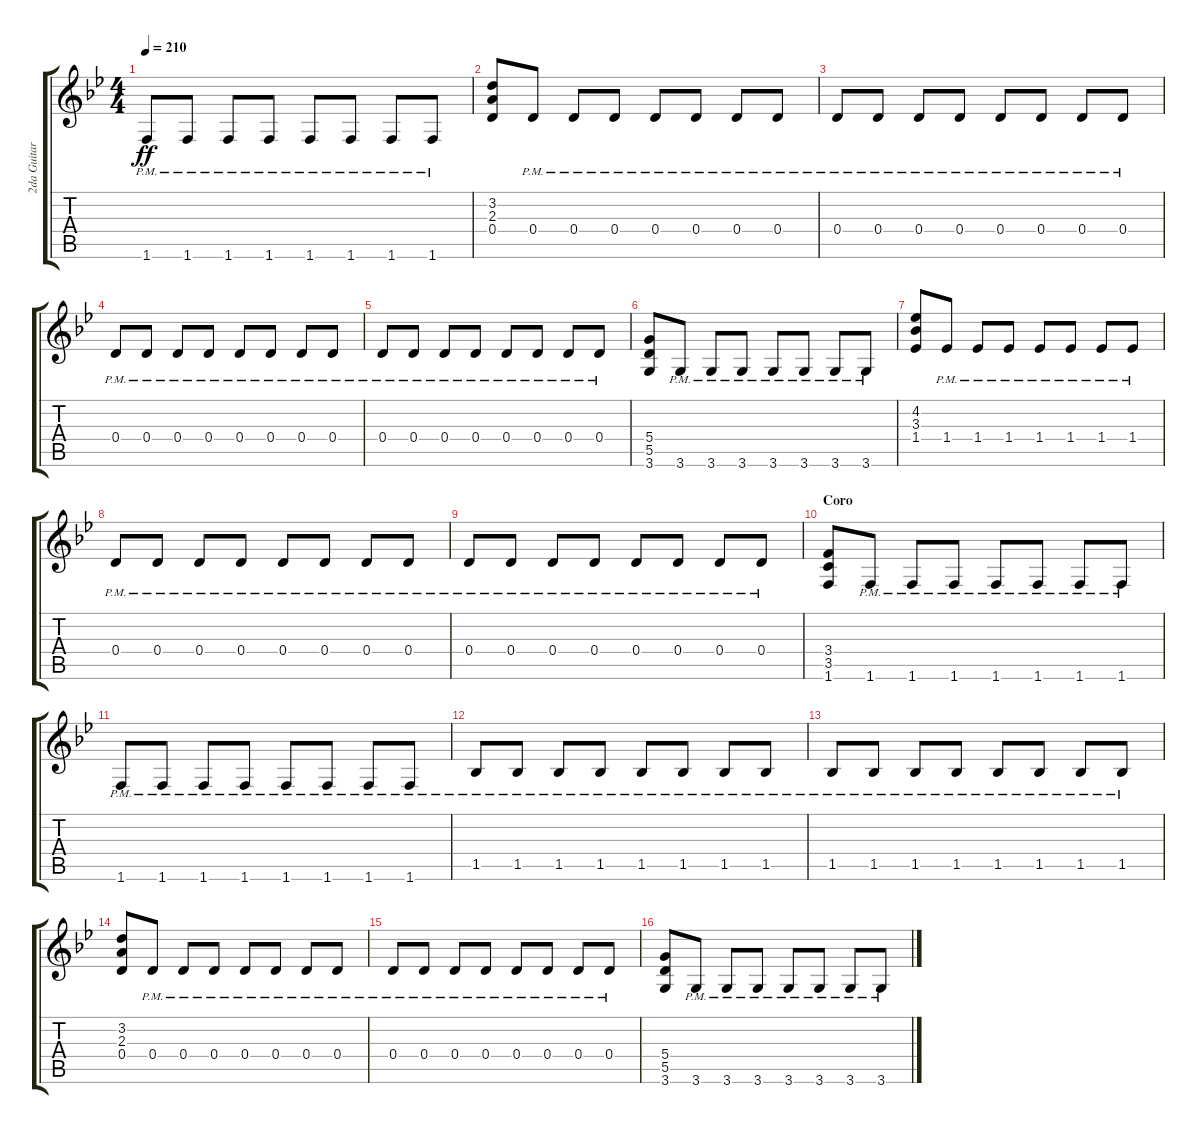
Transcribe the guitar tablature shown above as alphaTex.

\track ("2da Guitarra" "2da Guitar") {instrument overdrivenguitar}
\staff {score tabs}
\tuning (E4 B3 G3 D3 A2 E2) {hide}
\ts (4 4)
\tempo 210
\clef g2
\ks gminor
1.6{pm}.8{dy ff} 1.6{pm}.8 1.6{pm}.8 1.6{pm}.8 1.6{pm}.8 1.6{pm}.8 1.6{pm}.8 1.6{pm}.8 |
(3.2 2.3 0.4).8 0.4{pm}.8 0.4{pm}.8 0.4{pm}.8 0.4{pm}.8 0.4{pm}.8 0.4{pm}.8 0.4{pm}.8 |
0.4{pm}.8 0.4{pm}.8 0.4{pm}.8 0.4{pm}.8 0.4{pm}.8 0.4{pm}.8 0.4{pm}.8 0.4{pm}.8 |
0.4{pm}.8 0.4{pm}.8 0.4{pm}.8 0.4{pm}.8 0.4{pm}.8 0.4{pm}.8 0.4{pm}.8 0.4{pm}.8 |
0.4{pm}.8 0.4{pm}.8 0.4{pm}.8 0.4{pm}.8 0.4{pm}.8 0.4{pm}.8 0.4{pm}.8 0.4{pm}.8 |
(5.4 5.5 3.6).8 3.6{pm}.8 3.6{pm}.8 3.6{pm}.8 3.6{pm}.8 3.6{pm}.8 3.6{pm}.8 3.6{pm}.8 |
(4.2 3.3 1.4).8 1.4{pm}.8 1.4{pm}.8 1.4{pm}.8 1.4{pm}.8 1.4{pm}.8 1.4{pm}.8 1.4{pm}.8 |
0.4{pm}.8 0.4{pm}.8 0.4{pm}.8 0.4{pm}.8 0.4{pm}.8 0.4{pm}.8 0.4{pm}.8 0.4{pm}.8 |
0.4{pm}.8 0.4{pm}.8 0.4{pm}.8 0.4{pm}.8 0.4{pm}.8 0.4{pm}.8 0.4{pm}.8 0.4{pm}.8 |
\section ("" "Coro")
(3.4 3.5 1.6).8 1.6{pm}.8 1.6{pm}.8 1.6{pm}.8 1.6{pm}.8 1.6{pm}.8 1.6{pm}.8 1.6{pm}.8 |
1.6{pm}.8 1.6{pm}.8 1.6{pm}.8 1.6{pm}.8 1.6{pm}.8 1.6{pm}.8 1.6{pm}.8 1.6{pm}.8 |
1.5{pm}.8 1.5{pm}.8 1.5{pm}.8 1.5{pm}.8 1.5{pm}.8 1.5{pm}.8 1.5{pm}.8 1.5{pm}.8 |
1.5{pm}.8 1.5{pm}.8 1.5{pm}.8 1.5{pm}.8 1.5{pm}.8 1.5{pm}.8 1.5{pm}.8 1.5{pm}.8 |
(3.2 2.3 0.4).8 0.4{pm}.8 0.4{pm}.8 0.4{pm}.8 0.4{pm}.8 0.4{pm}.8 0.4{pm}.8 0.4{pm}.8 |
0.4{pm}.8 0.4{pm}.8 0.4{pm}.8 0.4{pm}.8 0.4{pm}.8 0.4{pm}.8 0.4{pm}.8 0.4{pm}.8 |
(5.4 5.5 3.6).8 3.6{pm}.8 3.6{pm}.8 3.6{pm}.8 3.6{pm}.8 3.6{pm}.8 3.6{pm}.8 3.6{pm}.8
